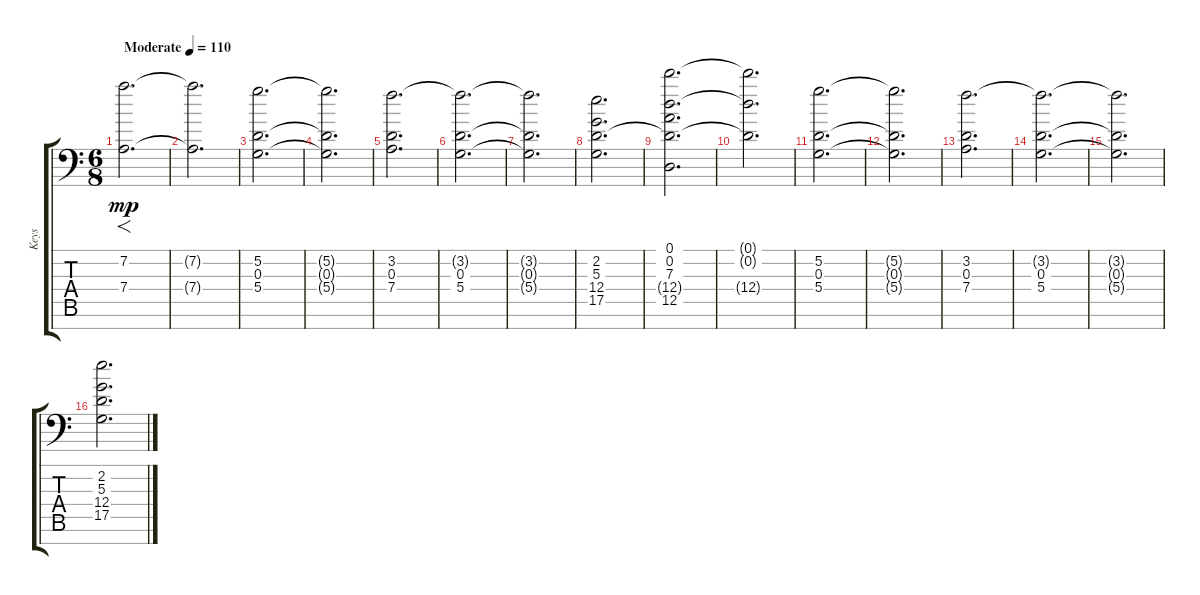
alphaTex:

\track ("Keys" "Keys") {instrument choiraahs}
\staff {score tabs}
\tuning (D6 D5 D4 D3 D2 D1 D0) {hide}
\ts (6 8)
\tempo (110 "Moderate")
\clef f4
\ks c
(7.2 7.4).2{f d dy mp instrument choiraahs} |
(7.2{t} 7.4{t}).2{d} |
(5.2 0.3 5.4).2{d} |
(5.2{t} 0.3{t} 5.4{t}).2{d} |
(3.2 0.3 7.4).2{d} |
(3.2{t} 0.3 5.4).2{d} |
(3.2{t} 0.3{t} 5.4{t}).2{d} |
(2.2 5.3 12.4 17.5).2{d} |
(0.1 0.2 7.3 12.4{t} 12.5).2{d} |
(0.1{t} 0.2{t} 12.4{t}).2{d} |
(5.2 0.3 5.4).2{d} |
(5.2{t} 0.3{t} 5.4{t}).2{d} |
(3.2 0.3 7.4).2{d} |
(3.2{t} 0.3 5.4).2{d} |
(3.2{t} 0.3{t} 5.4{t}).2{d} |
(2.2 5.3 12.4 17.5).2{d}
